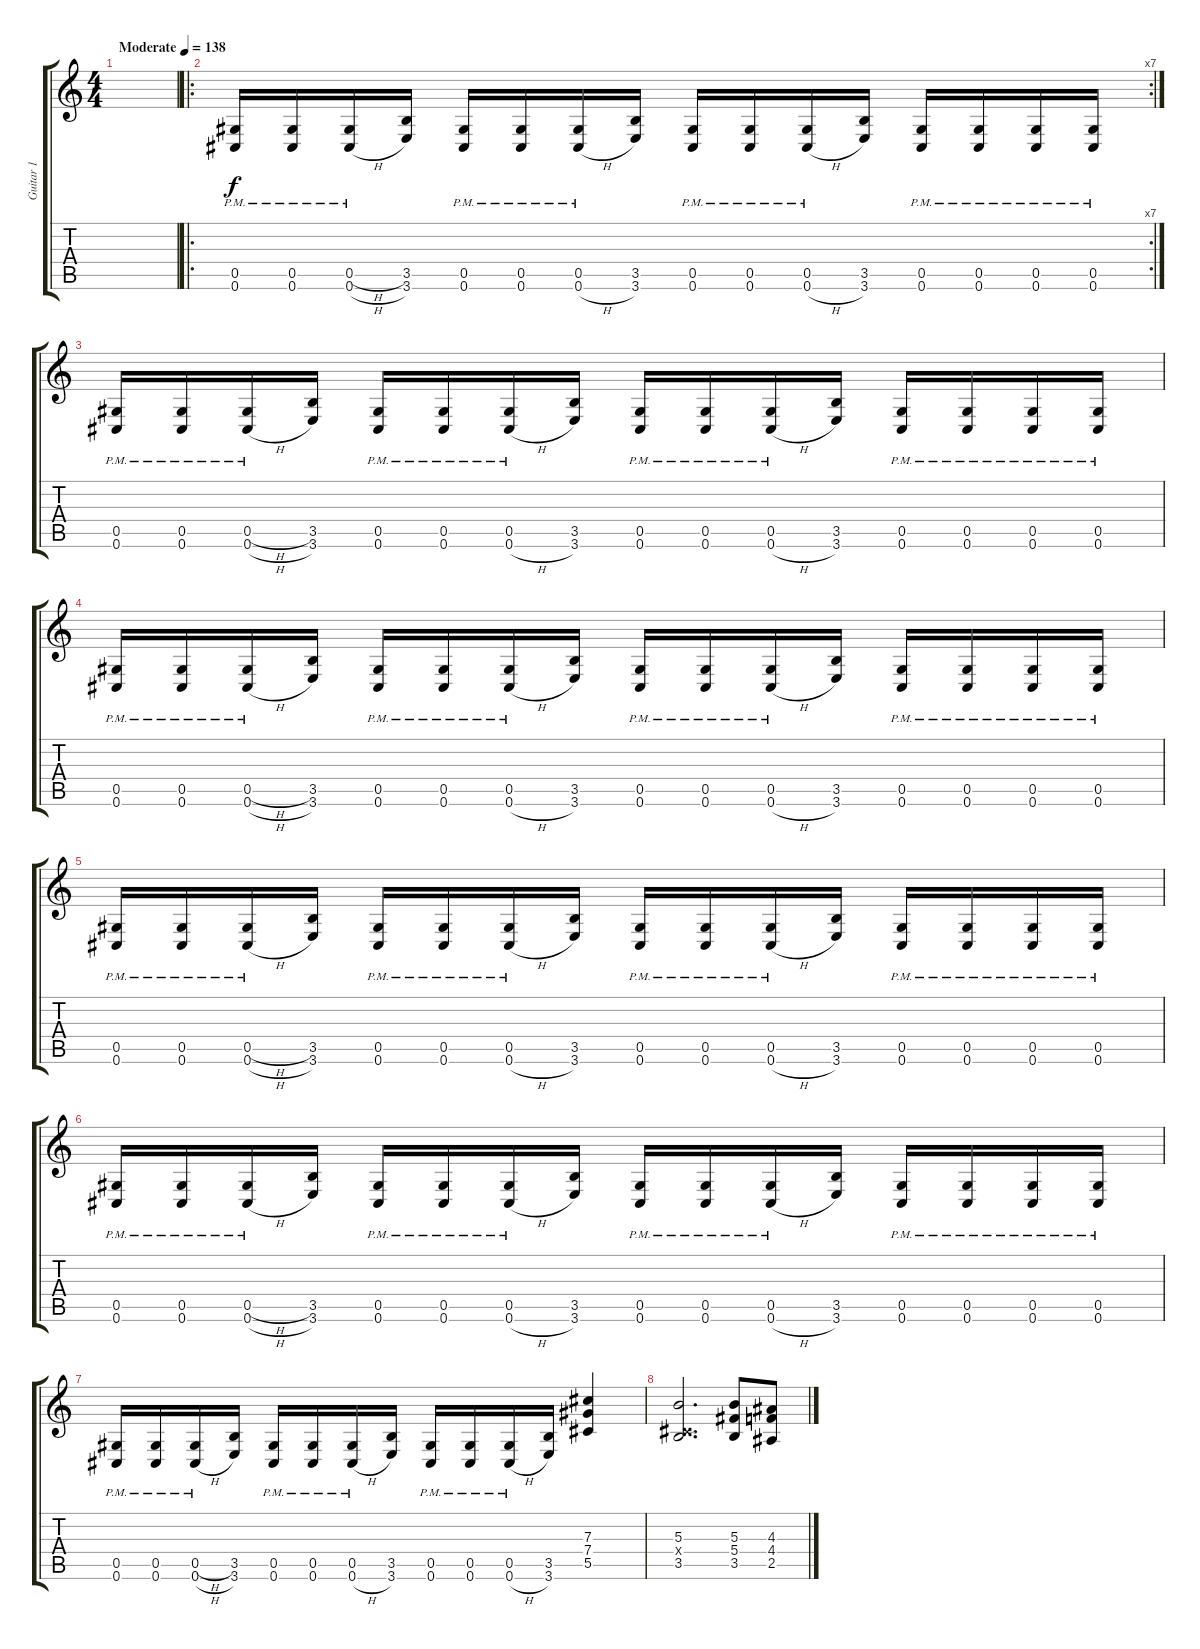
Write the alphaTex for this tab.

\track ("Guitar 1" "Guitar 1") {instrument distortionguitar}
\staff {score tabs}
\tuning (Eb4 Bb3 Gb3 Db3 Ab2 Db2) {hide}
\ts (4 4)
\tempo (138 "Moderate")
\clef g2
\ks c
|
\ro
\rc 7
(0.5{pm} 0.6{pm}).16 (0.5{pm} 0.6{pm}).16 (0.5{h pm} 0.6{h pm}).16 (3.5 3.6).16 (0.5{pm} 0.6{pm}).16 (0.5{pm} 0.6{pm}).16 (0.5{pm} 0.6{h pm}).16 (3.5 3.6).16 (0.5{pm} 0.6{pm}).16 (0.5{pm} 0.6{pm}).16 (0.5{pm} 0.6{h pm}).16 (3.5 3.6).16 (0.5{pm} 0.6{pm}).16 (0.5{pm} 0.6{pm}).16 (0.5{pm} 0.6{pm}).16 (0.5{pm} 0.6{pm}).16 |
(0.5{pm} 0.6{pm}).16 (0.5{pm} 0.6{pm}).16 (0.5{h pm} 0.6{h pm}).16 (3.5 3.6).16 (0.5{pm} 0.6{pm}).16 (0.5{pm} 0.6{pm}).16 (0.5{pm} 0.6{h pm}).16 (3.5 3.6).16 (0.5{pm} 0.6{pm}).16 (0.5{pm} 0.6{pm}).16 (0.5{pm} 0.6{h pm}).16 (3.5 3.6).16 (0.5{pm} 0.6{pm}).16 (0.5{pm} 0.6{pm}).16 (0.5{pm} 0.6{pm}).16 (0.5{pm} 0.6{pm}).16 |
(0.5{pm} 0.6{pm}).16 (0.5{pm} 0.6{pm}).16 (0.5{h pm} 0.6{h pm}).16 (3.5 3.6).16 (0.5{pm} 0.6{pm}).16 (0.5{pm} 0.6{pm}).16 (0.5{pm} 0.6{h pm}).16 (3.5 3.6).16 (0.5{pm} 0.6{pm}).16 (0.5{pm} 0.6{pm}).16 (0.5{pm} 0.6{h pm}).16 (3.5 3.6).16 (0.5{pm} 0.6{pm}).16 (0.5{pm} 0.6{pm}).16 (0.5{pm} 0.6{pm}).16 (0.5{pm} 0.6{pm}).16 |
(0.5{pm} 0.6{pm}).16 (0.5{pm} 0.6{pm}).16 (0.5{h pm} 0.6{h pm}).16 (3.5 3.6).16 (0.5{pm} 0.6{pm}).16 (0.5{pm} 0.6{pm}).16 (0.5{pm} 0.6{h pm}).16 (3.5 3.6).16 (0.5{pm} 0.6{pm}).16 (0.5{pm} 0.6{pm}).16 (0.5{pm} 0.6{h pm}).16 (3.5 3.6).16 (0.5{pm} 0.6{pm}).16 (0.5{pm} 0.6{pm}).16 (0.5{pm} 0.6{pm}).16 (0.5{pm} 0.6{pm}).16 |
(0.5{pm} 0.6{pm}).16 (0.5{pm} 0.6{pm}).16 (0.5{h pm} 0.6{h pm}).16 (3.5 3.6).16 (0.5{pm} 0.6{pm}).16 (0.5{pm} 0.6{pm}).16 (0.5{pm} 0.6{h pm}).16 (3.5 3.6).16 (0.5{pm} 0.6{pm}).16 (0.5{pm} 0.6{pm}).16 (0.5{pm} 0.6{h pm}).16 (3.5 3.6).16 (0.5{pm} 0.6{pm}).16 (0.5{pm} 0.6{pm}).16 (0.5{pm} 0.6{pm}).16 (0.5{pm} 0.6{pm}).16 |
(0.5{pm} 0.6{pm}).16 (0.5{pm} 0.6{pm}).16 (0.5{h pm} 0.6{h pm}).16 (3.5 3.6).16 (0.5{pm} 0.6{pm}).16 (0.5{pm} 0.6{pm}).16 (0.5{pm} 0.6{h pm}).16 (3.5 3.6).16 (0.5{pm} 0.6{pm}).16 (0.5{pm} 0.6{pm}).16 (0.5{pm} 0.6{h pm}).16 (3.5 3.6).16 (7.3 7.4 5.5).4 |
(5.3 0.4{x} 3.5).2{d} (5.3 5.4 3.5).8 (4.3 4.4 2.5).8
